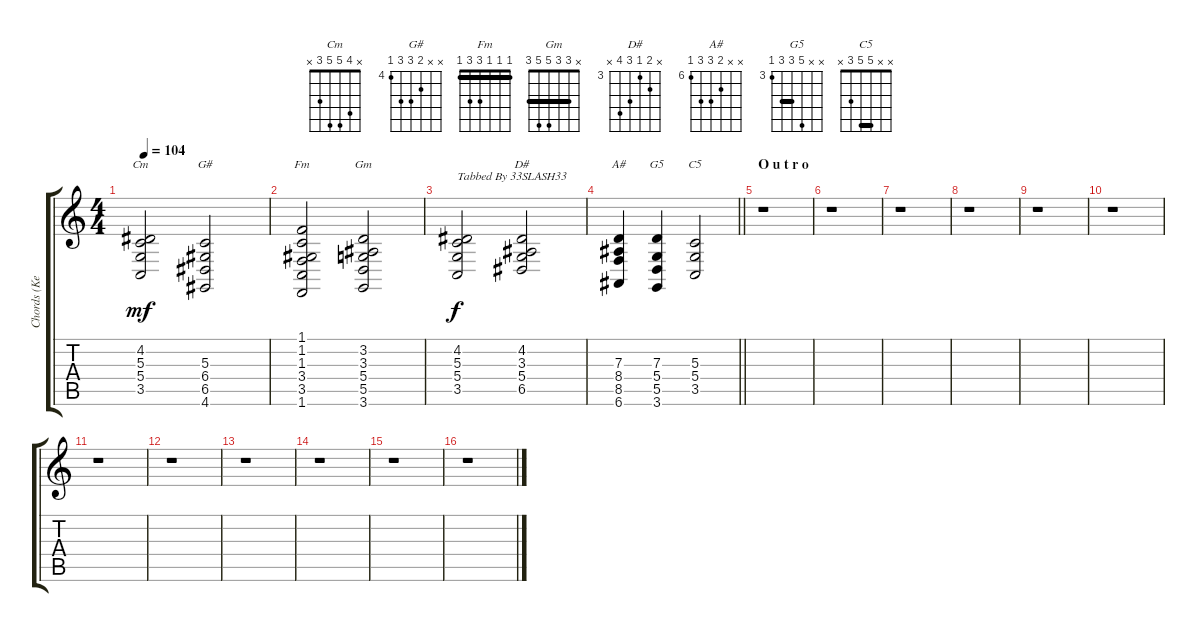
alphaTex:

\track ("Chords (Keyboards)" "Chords (Ke") {instrument choiraahs}
\staff {score tabs}
\tuning (E4 B3 G3 D3 A2 E2) {hide}
\chord ("Cm" x 4 5 5 3 x)
\chord ("G#" x x 5 6 6 4) {firstfret 4}
\chord ("Fm" 1 1 1 3 3 1) {barre 1}
\chord ("Gm" x 3 3 5 5 3) {barre 3}
\chord ("D#" x 4 3 5 6 x) {firstfret 3}
\chord ("A#" x x 7 8 8 6) {firstfret 6}
\chord ("G5" x x 7 5 5 3) {firstfret 3 barre 5}
\chord ("C5" x x 5 5 3 x) {barre 5}
\ts (4 4)
\tempo 104
\clef g2
\ks c
(4.2 5.3 5.4 3.5).2{ch "Cm" dy mf} (5.3 6.4 6.5 4.6).2{ch "G#"} |
(1.1 1.2 1.3 3.4 3.5 1.6).2{ch "Fm"} (3.2 3.3 5.4 5.5 3.6).2{ch "Gm"} |
(4.2 5.3 5.4 3.5).2{txt "Tabbed By 33SLASH33" dy f} (4.2 3.3 5.4 6.5).2{ch "D#"} |
\barLineRight lightlight
(7.3 8.4 8.5 6.6).4{ch "A#"} (7.3 5.4 5.5 3.6).4{ch "G5"} (5.3 5.4 3.5).2{ch "C5"} |
\section ("" "O u t r o")
r.1 |
r.1 |
r.1 |
r.1 |
r.1 |
r.1 |
r.1 |
r.1 |
r.1 |
r.1 |
r.1 |
r.1
